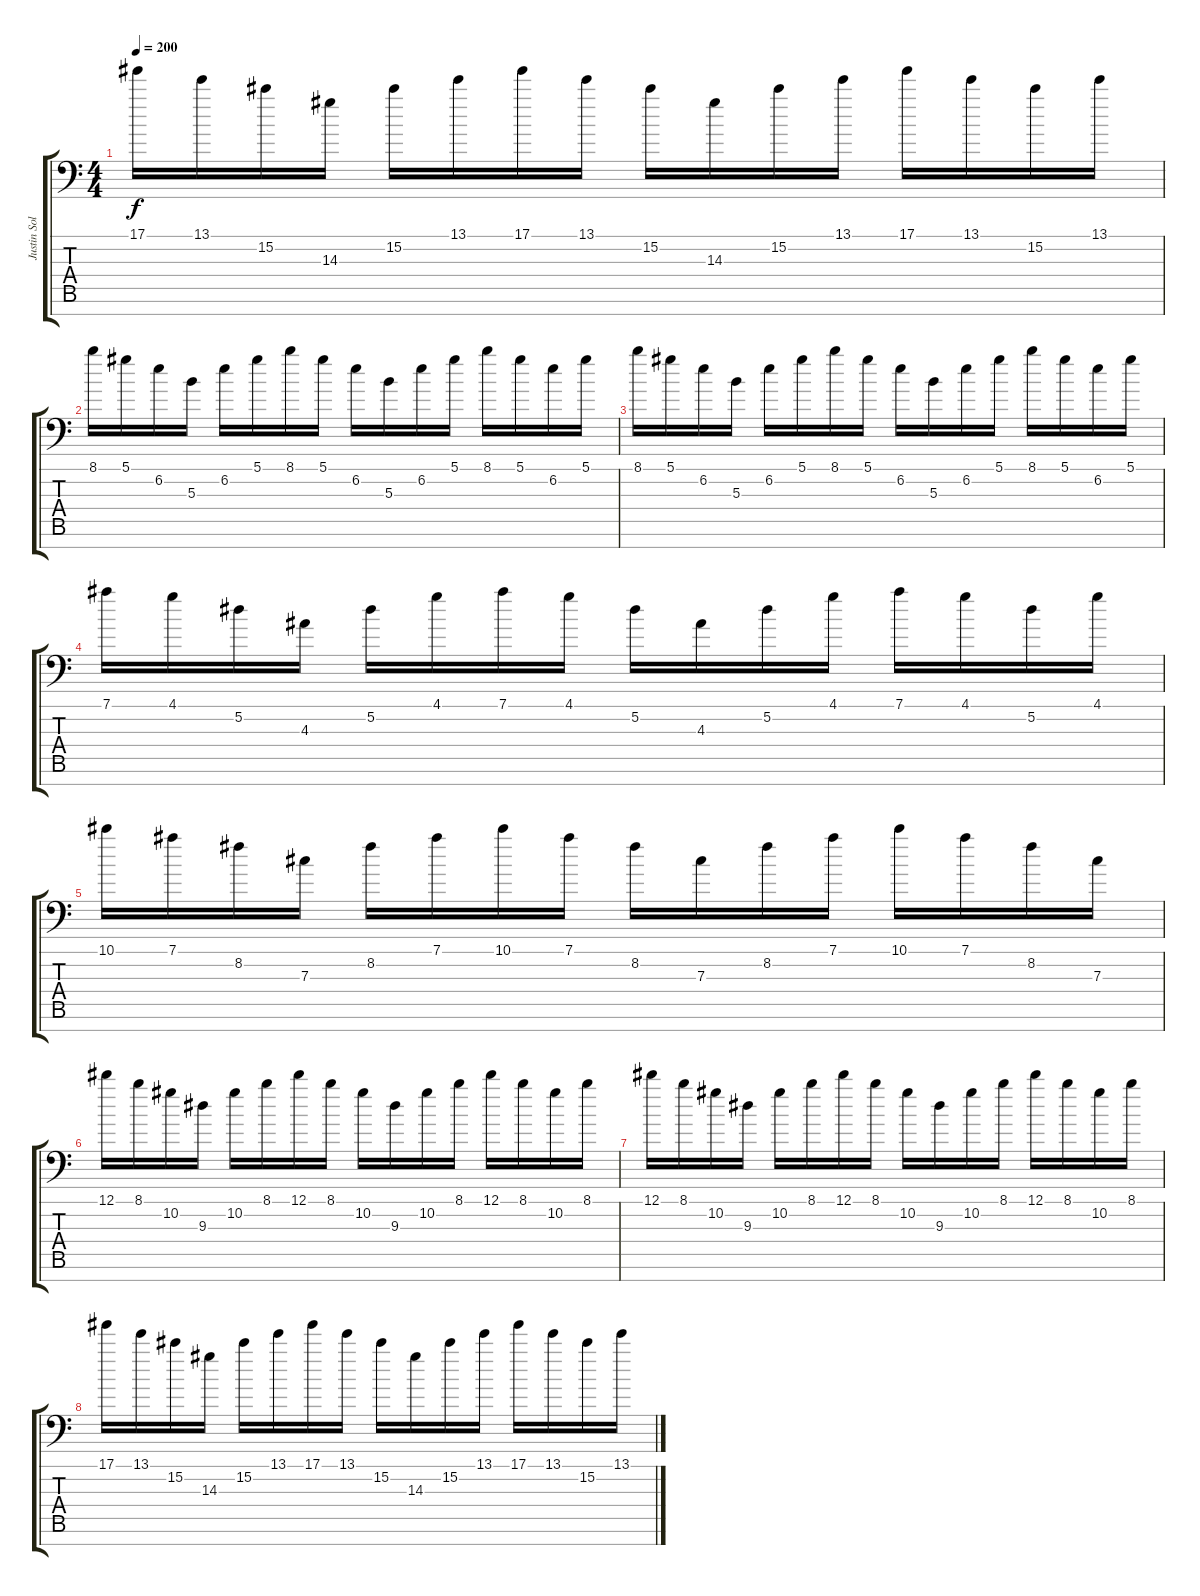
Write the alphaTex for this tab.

\track ("Justin Solo" "Justin Sol") {instrument distortionguitar}
\staff {score tabs}
\tuning (Eb4 Bb3 Gb3 Db3 Ab2 Eb2 Ab1) {hide}
\ts (4 4)
\tempo 200
\clef f4
\ks c
17.1.16{dy f} 13.1.16 15.2.16 14.3.16 15.2.16 13.1.16 17.1.16 13.1.16 15.2.16 14.3.16 15.2.16 13.1.16 17.1.16 13.1.16 15.2.16 13.1.16 |
8.1.16 5.1.16 6.2.16 5.3.16 6.2.16 5.1.16 8.1.16 5.1.16 6.2.16 5.3.16 6.2.16 5.1.16 8.1.16 5.1.16 6.2.16 5.1.16 |
8.1.16 5.1.16 6.2.16 5.3.16 6.2.16 5.1.16 8.1.16 5.1.16 6.2.16 5.3.16 6.2.16 5.1.16 8.1.16 5.1.16 6.2.16 5.1.16 |
7.1.16 4.1.16 5.2.16 4.3.16 5.2.16 4.1.16 7.1.16 4.1.16 5.2.16 4.3.16 5.2.16 4.1.16 7.1.16 4.1.16 5.2.16 4.1.16 |
10.1.16 7.1.16 8.2.16 7.3.16 8.2.16 7.1.16 10.1.16 7.1.16 8.2.16 7.3.16 8.2.16 7.1.16 10.1.16 7.1.16 8.2.16 7.3.16 |
12.1.16 8.1.16 10.2.16 9.3.16 10.2.16 8.1.16 12.1.16 8.1.16 10.2.16 9.3.16 10.2.16 8.1.16 12.1.16 8.1.16 10.2.16 8.1.16 |
12.1.16 8.1.16 10.2.16 9.3.16 10.2.16 8.1.16 12.1.16 8.1.16 10.2.16 9.3.16 10.2.16 8.1.16 12.1.16 8.1.16 10.2.16 8.1.16 |
17.1.16 13.1.16 15.2.16 14.3.16 15.2.16 13.1.16 17.1.16 13.1.16 15.2.16 14.3.16 15.2.16 13.1.16 17.1.16 13.1.16 15.2.16 13.1.16
